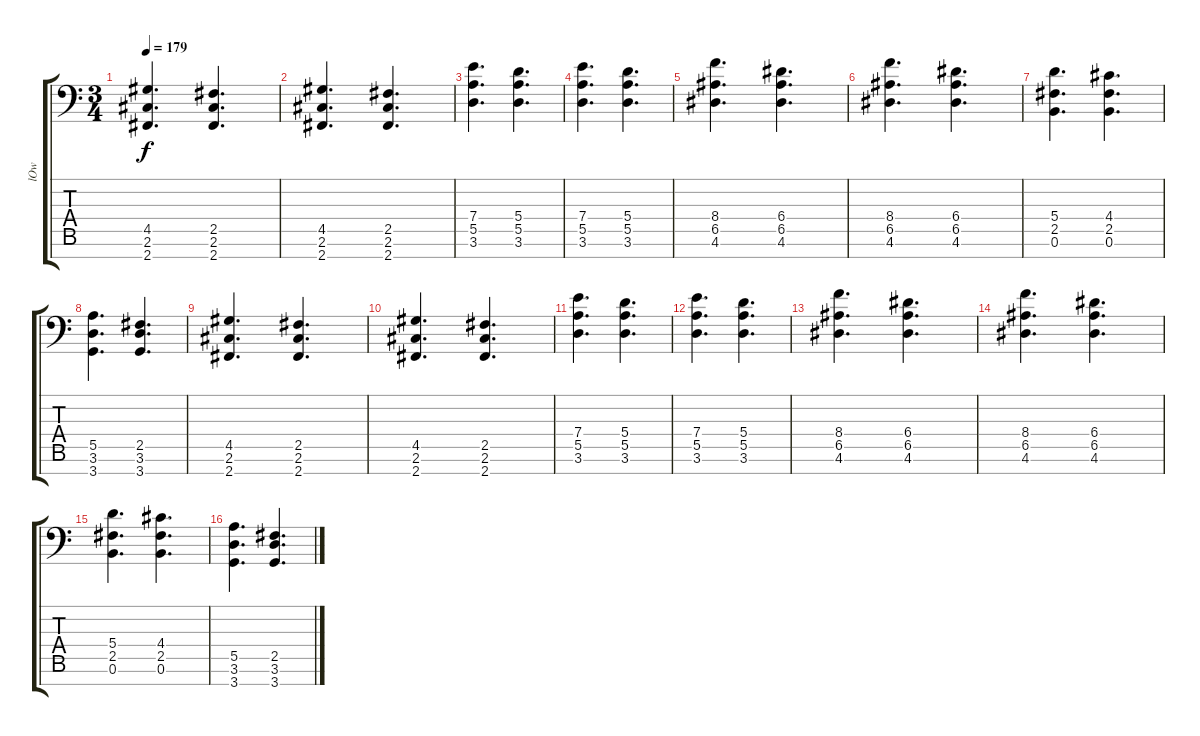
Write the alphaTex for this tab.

\track ("lOw" "lOw") {instrument distortionguitar}
\staff {score tabs}
\tuning (B3 G3 D3 A2 E2 B1 E1) {hide}
\ts (3 4)
\tempo 179
\clef f4
\ks c
(4.5 2.6 2.7).4{d dy f} (2.5 2.6 2.7).4{d} |
(4.5 2.6 2.7).4{d} (2.5 2.6 2.7).4{d} |
(7.4 5.5 3.6).4{d} (5.4 5.5 3.6).4{d} |
(7.4 5.5 3.6).4{d} (5.4 5.5 3.6).4{d} |
(8.4 6.5 4.6).4{d} (6.4 6.5 4.6).4{d} |
(8.4 6.5 4.6).4{d} (6.4 6.5 4.6).4{d} |
(5.4 2.5 0.6).4{d} (4.4 2.5 0.6).4{d} |
(5.5 3.6 3.7).4{d} (2.5 3.6 3.7).4{d} |
(4.5 2.6 2.7).4{d} (2.5 2.6 2.7).4{d} |
(4.5 2.6 2.7).4{d} (2.5 2.6 2.7).4{d} |
(7.4 5.5 3.6).4{d} (5.4 5.5 3.6).4{d} |
(7.4 5.5 3.6).4{d} (5.4 5.5 3.6).4{d} |
(8.4 6.5 4.6).4{d} (6.4 6.5 4.6).4{d} |
(8.4 6.5 4.6).4{d} (6.4 6.5 4.6).4{d} |
(5.4 2.5 0.6).4{d} (4.4 2.5 0.6).4{d} |
(5.5 3.6 3.7).4{d} (2.5 3.6 3.7).4{d}
